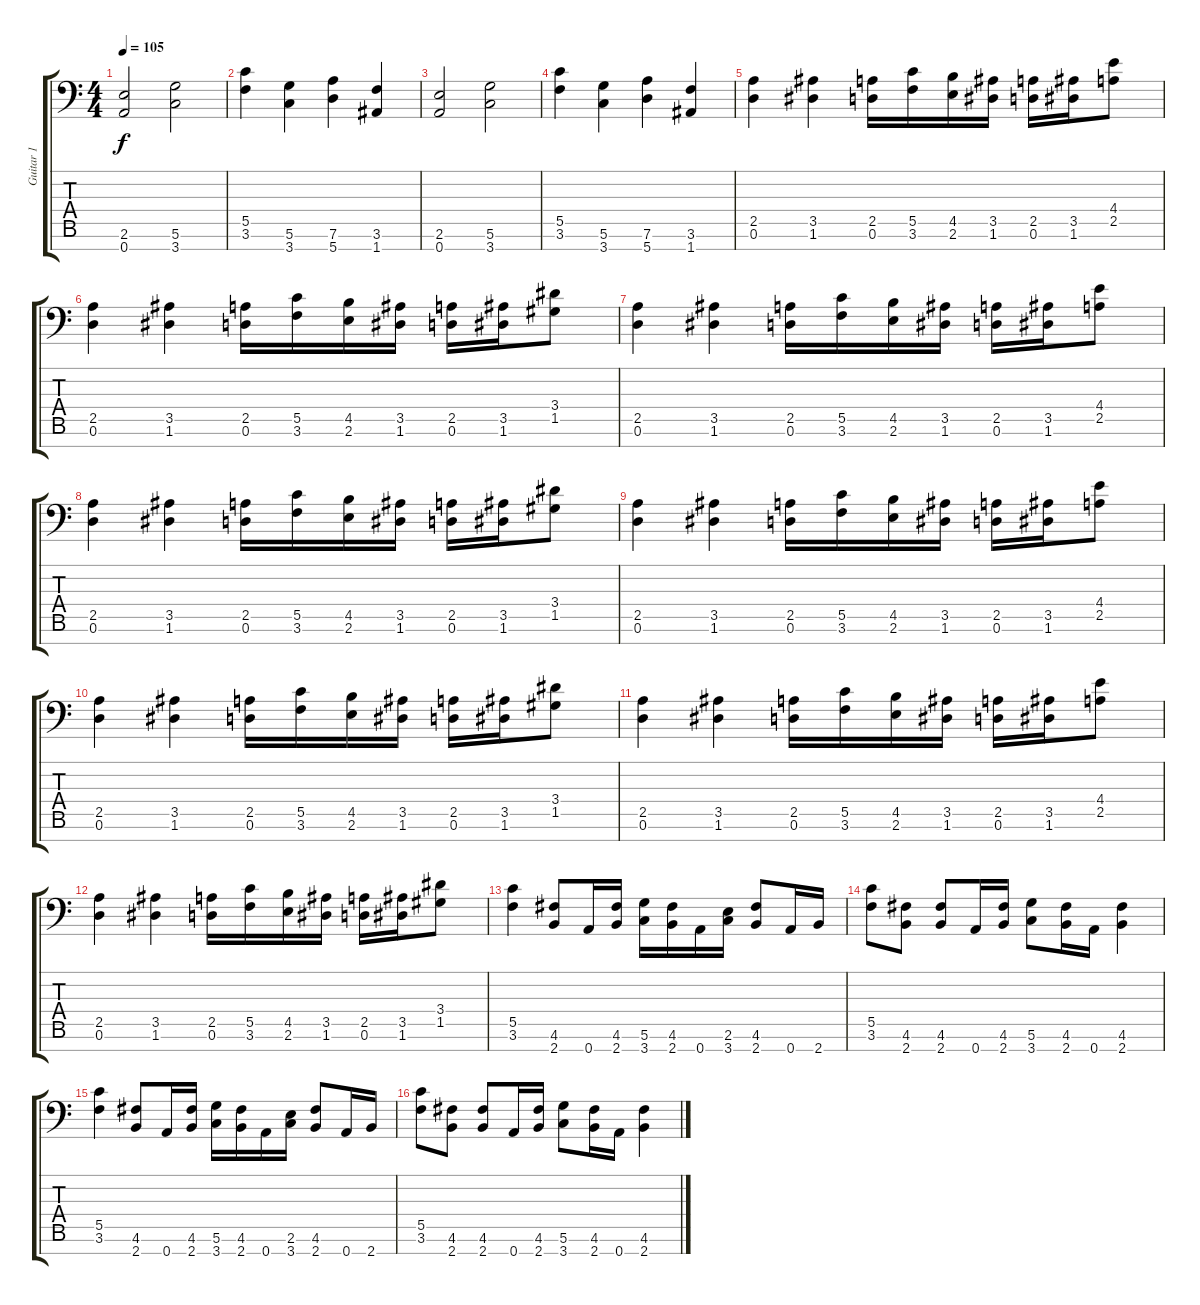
\track ("Guitar 1" "Guitar 1") {instrument distortionguitar}
\staff {score tabs}
\tuning (D4 A3 F3 C3 G2 D2 A1) {hide}
\ts (4 4)
\tempo 105
\clef f4
\ks c
(2.6 0.7).2{dy f} (5.6 3.7).2 |
(5.5 3.6).4 (5.6 3.7).4 (7.6 5.7).4 (3.6 1.7).4 |
(2.6 0.7).2 (5.6 3.7).2 |
(5.5 3.6).4 (5.6 3.7).4 (7.6 5.7).4 (3.6 1.7).4 |
(2.5 0.6).4 (3.5 1.6).4 (2.5 0.6).16 (5.5 3.6).16 (4.5 2.6).16 (3.5 1.6).16 (2.5 0.6).16 (3.5 1.6).16 (4.4 2.5).8 |
(2.5 0.6).4 (3.5 1.6).4 (2.5 0.6).16 (5.5 3.6).16 (4.5 2.6).16 (3.5 1.6).16 (2.5 0.6).16 (3.5 1.6).16 (3.4 1.5).8 |
(2.5 0.6).4 (3.5 1.6).4 (2.5 0.6).16 (5.5 3.6).16 (4.5 2.6).16 (3.5 1.6).16 (2.5 0.6).16 (3.5 1.6).16 (4.4 2.5).8 |
(2.5 0.6).4 (3.5 1.6).4 (2.5 0.6).16 (5.5 3.6).16 (4.5 2.6).16 (3.5 1.6).16 (2.5 0.6).16 (3.5 1.6).16 (3.4 1.5).8 |
(2.5 0.6).4 (3.5 1.6).4 (2.5 0.6).16 (5.5 3.6).16 (4.5 2.6).16 (3.5 1.6).16 (2.5 0.6).16 (3.5 1.6).16 (4.4 2.5).8 |
(2.5 0.6).4 (3.5 1.6).4 (2.5 0.6).16 (5.5 3.6).16 (4.5 2.6).16 (3.5 1.6).16 (2.5 0.6).16 (3.5 1.6).16 (3.4 1.5).8 |
(2.5 0.6).4 (3.5 1.6).4 (2.5 0.6).16 (5.5 3.6).16 (4.5 2.6).16 (3.5 1.6).16 (2.5 0.6).16 (3.5 1.6).16 (4.4 2.5).8 |
(2.5 0.6).4 (3.5 1.6).4 (2.5 0.6).16 (5.5 3.6).16 (4.5 2.6).16 (3.5 1.6).16 (2.5 0.6).16 (3.5 1.6).16 (3.4 1.5).8 |
(5.5 3.6).4 (4.6 2.7).8 0.7.16 (4.6 2.7).16 (5.6 3.7).16 (4.6 2.7).16 0.7.16 (2.6 3.7).16 (4.6 2.7).8 0.7.16 2.7.16 |
(5.5 3.6).8 (4.6 2.7).8 (4.6 2.7).8 0.7.16 (4.6 2.7).16 (5.6 3.7).8 (4.6 2.7).16 0.7.16 (4.6 2.7).4 |
(5.5 3.6).4 (4.6 2.7).8 0.7.16 (4.6 2.7).16 (5.6 3.7).16 (4.6 2.7).16 0.7.16 (2.6 3.7).16 (4.6 2.7).8 0.7.16 2.7.16 |
(5.5 3.6).8 (4.6 2.7).8 (4.6 2.7).8 0.7.16 (4.6 2.7).16 (5.6 3.7).8 (4.6 2.7).16 0.7.16 (4.6 2.7).4
